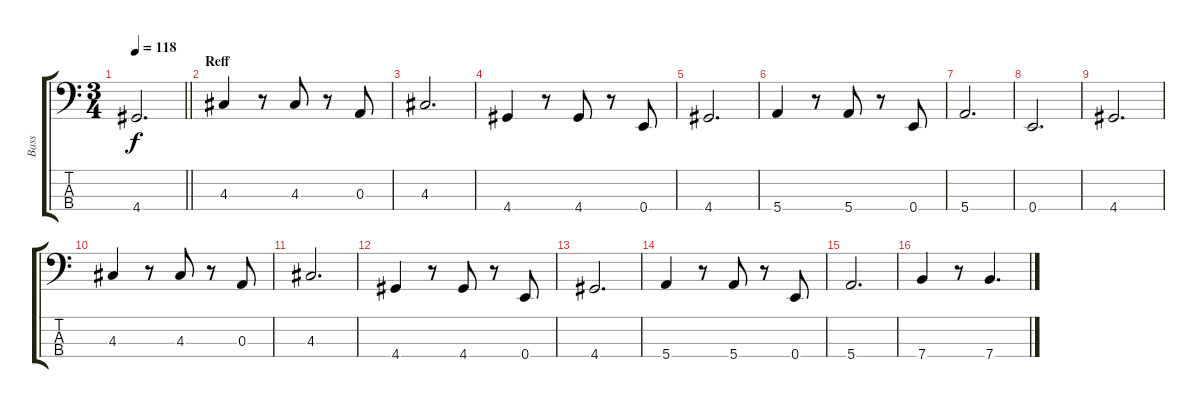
\track ("Bass" "Bass") {instrument electricbassfinger}
\staff {score tabs}
\tuning (G2 D2 A1 E1) {hide}
\ts (3 4)
\tempo 118
\clef f4
\barLineRight lightlight
\ks c
4.4.2{d dy f} |
\section ("" "Reff")
4.3.4{txt ""} r.8 4.3.8 r.8 0.3.8 |
4.3.2{d} |
4.4.4 r.8 4.4.8 r.8 0.4.8 |
4.4.2{d} |
5.4.4 r.8 5.4.8 r.8 0.4.8 |
5.4.2{d} |
0.4.2{d} |
4.4.2{d} |
4.3.4 r.8 4.3.8 r.8 0.3.8 |
4.3.2{d} |
4.4.4 r.8 4.4.8 r.8 0.4.8 |
4.4.2{d} |
5.4.4 r.8 5.4.8 r.8 0.4.8 |
5.4.2{d} |
7.4.4 r.8 7.4.4{d}
